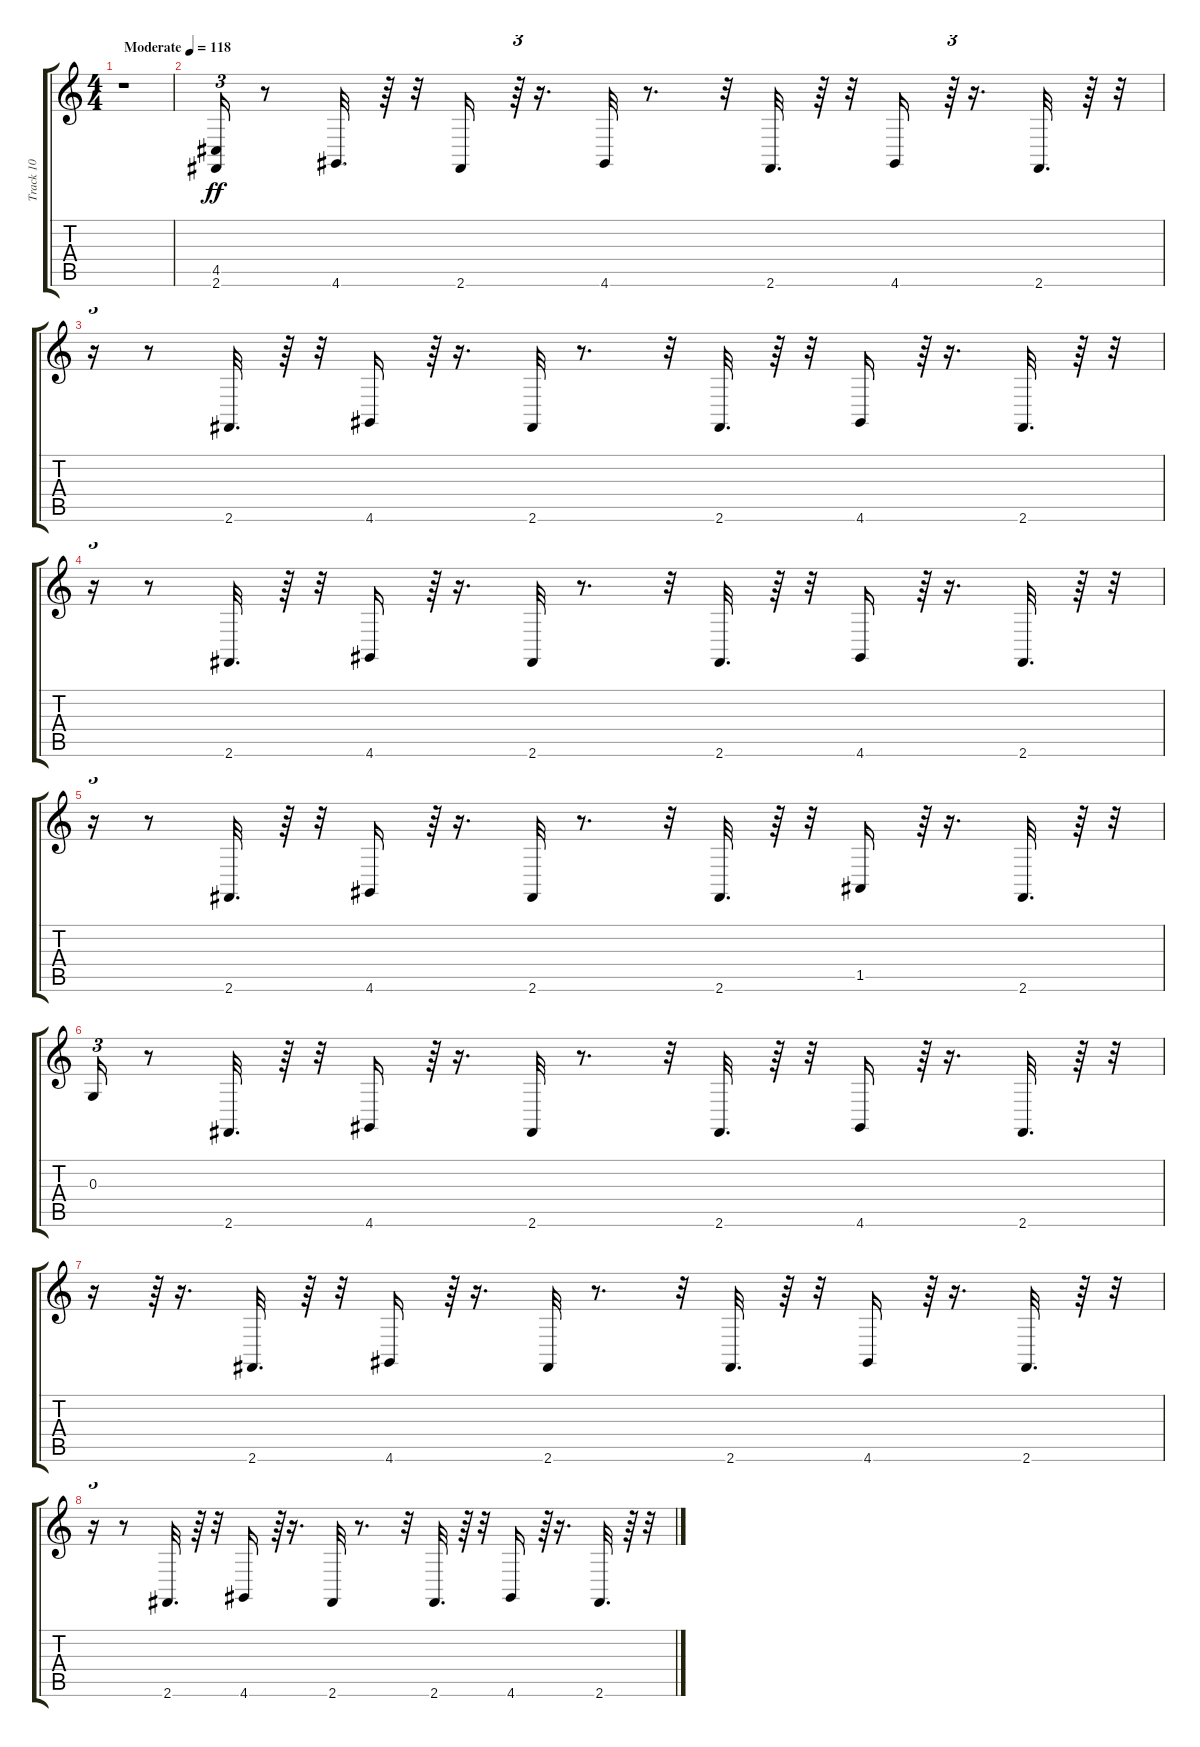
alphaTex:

\track ("Track 10" "Track 10") {instrument brightacousticpiano}
\staff {score tabs}
\tuning (E4 B3 G3 D3 A2 E2) {hide}
\ts (4 4)
\tempo (118 "Moderate")
\clef g2
\ks c
r.1{dy ff instrument brightacousticpiano} |
(4.5 2.6).16{tu (3 2)} r.8 4.6.32{d} r.64 r.32 2.6.16 r.64{tu (3 2)} r.16{d} 4.6.32 r.8{d} r.32 2.6.32{d} r.64 r.32 4.6.16 r.64{tu (3 2)} r.16{d} 2.6.32{d} r.64 r.32 |
r.16{tu (3 2)} r.8 2.6.32{d} r.64 r.32 4.6.16 r.64{tu (3 2)} r.16{d} 2.6.32 r.8{d} r.32 2.6.32{d} r.64 r.32 4.6.16 r.64{tu (3 2)} r.16{d} 2.6.32{d} r.64 r.32 |
r.16{tu (3 2)} r.8 2.6.32{d} r.64 r.32 4.6.16 r.64{tu (3 2)} r.16{d} 2.6.32 r.8{d} r.32 2.6.32{d} r.64 r.32 4.6.16 r.64{tu (3 2)} r.16{d} 2.6.32{d} r.64 r.32 |
r.16{tu (3 2)} r.8 2.6.32{d} r.64 r.32 4.6.16 r.64{tu (3 2)} r.16{d} 2.6.32 r.8{d} r.32 2.6.32{d} r.64 r.32 1.5.16 r.64{tu (3 2)} r.16{d} 2.6.32{d} r.64 r.32 |
0.3.16{tu (3 2)} r.8 2.6.32{d} r.64 r.32 4.6.16 r.64{tu (3 2)} r.16{d} 2.6.32 r.8{d} r.32 2.6.32{d} r.64 r.32 4.6.16 r.64{tu (3 2)} r.16{d} 2.6.32{d} r.64 r.32 |
r.16 r.64{tu (3 2)} r.16{d} 2.6.32{d} r.64 r.32 4.6.16 r.64{tu (3 2)} r.16{d} 2.6.32 r.8{d} r.32 2.6.32{d} r.64 r.32 4.6.16 r.64{tu (3 2)} r.16{d} 2.6.32{d} r.64 r.32 |
r.16{tu (3 2)} r.8 2.6.32{d} r.64 r.32 4.6.16 r.64{tu (3 2)} r.16{d} 2.6.32 r.8{d} r.32 2.6.32{d} r.64 r.32 4.6.16 r.64{tu (3 2)} r.16{d} 2.6.32{d} r.64 r.32
